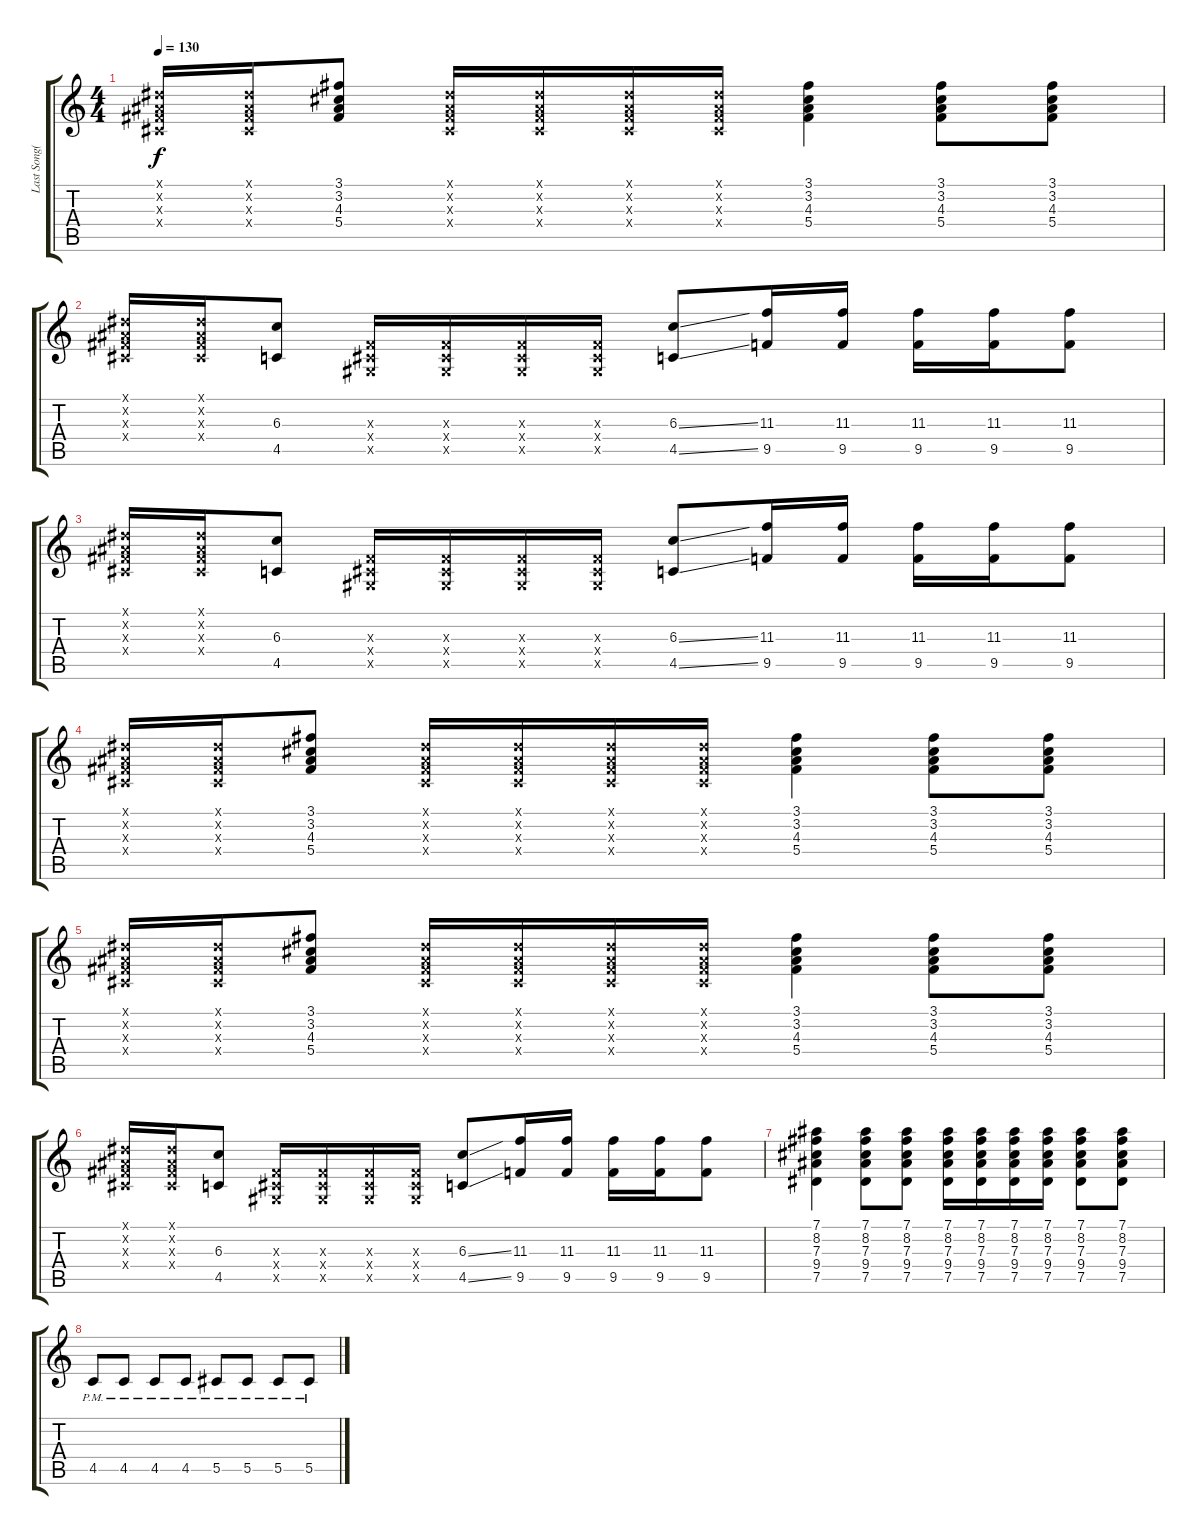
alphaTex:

\track ("Last Song(???Pain(???))" "Last Song(") {instrument overdrivenguitar}
\staff {score tabs}
\tuning (Eb4 Bb3 Gb3 Db3 Ab2 Eb2) {hide}
\ts (4 4)
\tempo 130
\clef g2
\ks c
(0.1{x} 0.2{x} 0.3{x} 0.4{x}).16{dy f} (0.1{x} 0.2{x} 0.3{x} 0.4{x}).16 (3.1 3.2 4.3 5.4).8 (0.1{x} 0.2{x} 0.3{x} 0.4{x}).16 (0.1{x} 0.2{x} 0.3{x} 0.4{x}).16 (0.1{x} 0.2{x} 0.3{x} 0.4{x}).16 (0.1{x} 0.2{x} 0.3{x} 0.4{x}).16 (3.1 3.2 4.3 5.4).4 (3.1 3.2 4.3 5.4).8 (3.1 3.2 4.3 5.4).8 |
(0.1{x} 0.2{x} 0.3{x} 0.4{x}).16 (0.1{x} 0.2{x} 0.3{x} 0.4{x}).16 (6.3 4.5).8 (0.3{x} 0.4{x} 0.5{x}).16 (0.3{x} 0.4{x} 0.5{x}).16 (0.3{x} 0.4{x} 0.5{x}).16 (0.3{x} 0.4{x} 0.5{x}).16 (6.3{ss} 4.5{ss}).8 (11.3 9.5).16 (11.3 9.5).16 (11.3 9.5).16 (11.3 9.5).16 (11.3 9.5).8 |
(0.1{x} 0.2{x} 0.3{x} 0.4{x}).16 (0.1{x} 0.2{x} 0.3{x} 0.4{x}).16 (6.3 4.5).8 (0.3{x} 0.4{x} 0.5{x}).16 (0.3{x} 0.4{x} 0.5{x}).16 (0.3{x} 0.4{x} 0.5{x}).16 (0.3{x} 0.4{x} 0.5{x}).16 (6.3{ss} 4.5{ss}).8 (11.3 9.5).16 (11.3 9.5).16 (11.3 9.5).16 (11.3 9.5).16 (11.3 9.5).8 |
(0.1{x} 0.2{x} 0.3{x} 0.4{x}).16 (0.1{x} 0.2{x} 0.3{x} 0.4{x}).16 (3.1 3.2 4.3 5.4).8 (0.1{x} 0.2{x} 0.3{x} 0.4{x}).16 (0.1{x} 0.2{x} 0.3{x} 0.4{x}).16 (0.1{x} 0.2{x} 0.3{x} 0.4{x}).16 (0.1{x} 0.2{x} 0.3{x} 0.4{x}).16 (3.1 3.2 4.3 5.4).4 (3.1 3.2 4.3 5.4).8 (3.1 3.2 4.3 5.4).8 |
(0.1{x} 0.2{x} 0.3{x} 0.4{x}).16 (0.1{x} 0.2{x} 0.3{x} 0.4{x}).16 (3.1 3.2 4.3 5.4).8 (0.1{x} 0.2{x} 0.3{x} 0.4{x}).16 (0.1{x} 0.2{x} 0.3{x} 0.4{x}).16 (0.1{x} 0.2{x} 0.3{x} 0.4{x}).16 (0.1{x} 0.2{x} 0.3{x} 0.4{x}).16 (3.1 3.2 4.3 5.4).4 (3.1 3.2 4.3 5.4).8 (3.1 3.2 4.3 5.4).8 |
(0.1{x} 0.2{x} 0.3{x} 0.4{x}).16 (0.1{x} 0.2{x} 0.3{x} 0.4{x}).16 (6.3 4.5).8 (0.3{x} 0.4{x} 0.5{x}).16 (0.3{x} 0.4{x} 0.5{x}).16 (0.3{x} 0.4{x} 0.5{x}).16 (0.3{x} 0.4{x} 0.5{x}).16 (6.3{ss} 4.5{ss}).8 (11.3 9.5).16 (11.3 9.5).16 (11.3 9.5).16 (11.3 9.5).16 (11.3 9.5).8 |
(7.1 8.2 7.3 9.4 7.5).4 (7.1 8.2 7.3 9.4 7.5).8 (7.1 8.2 7.3 9.4 7.5).8 (7.1 8.2 7.3 9.4 7.5).16 (7.1 8.2 7.3 9.4 7.5).16 (7.1 8.2 7.3 9.4 7.5).16 (7.1 8.2 7.3 9.4 7.5).16 (7.1 8.2 7.3 9.4 7.5).8 (7.1 8.2 7.3 9.4 7.5).8 |
4.5{pm}.8 4.5{pm}.8 4.5{pm}.8 4.5{pm}.8 5.5{pm}.8 5.5{pm}.8 5.5{pm}.8 5.5{pm}.8
